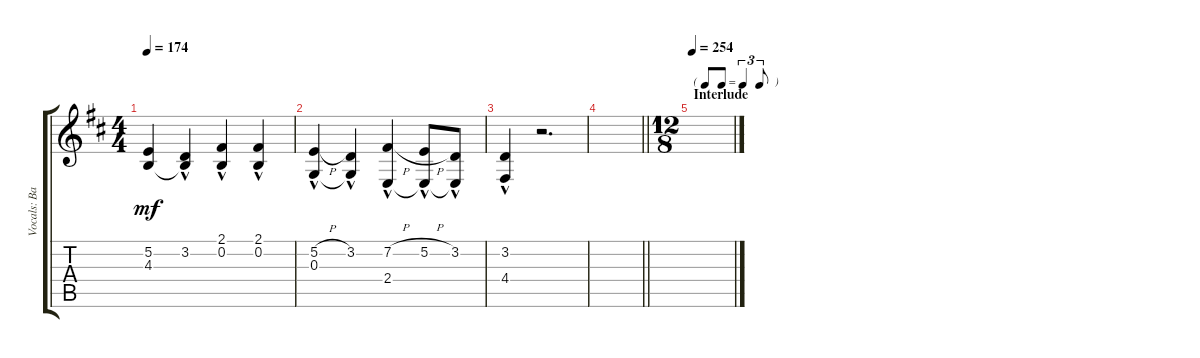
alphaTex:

\track ("Vocals: Backing" "Vocals: Ba") {instrument choiraahs}
\staff {score tabs}
\tuning (E4 B3 G3 D3 A2 E2) {hide}
\ts (4 4)
\tempo 174
\clef g2
\ks d
(5.2{t} 4.3{t}).4{dy mf} (3.2{hac} 4.3{t}).4 (2.1{hac} 0.2).4 (2.1{hac} 0.2).4 |
(5.2{h hac} 0.3).4 (3.2{hac} 0.3{t}).4 (7.2{h hac} 2.4).4 (5.2{h hac} 2.4{t}).8 (3.2{hac} 2.4{t}).8 |
(3.2{hac} 4.4).4 r.2{d} |
\barLineRight lightlight
|
\ts (12 8)
\tf triplet8th
\section ("" "Interlude")
\tempo 254
